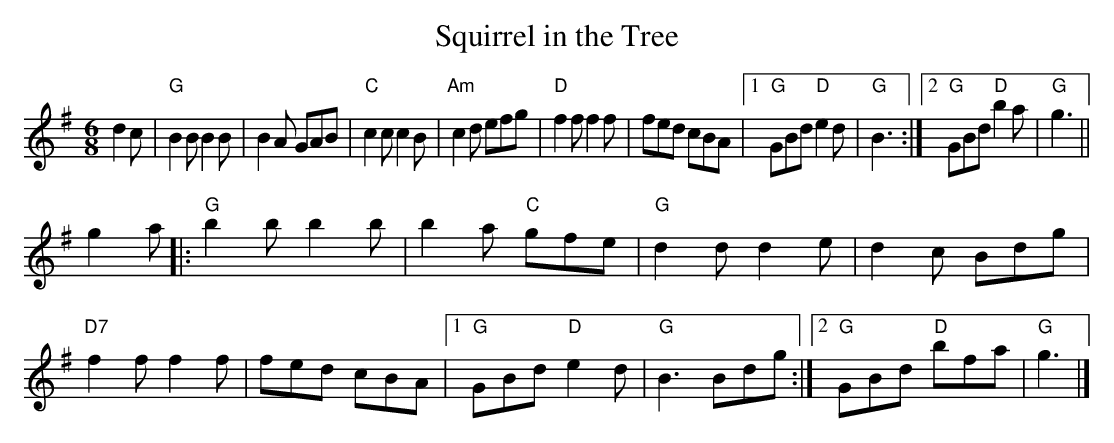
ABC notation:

X:1
T:Squirrel in the Tree
M:6/8
K:G
d2c \
| "G"B2B B2B | B2A GAB | "C"c2c c2B | "Am"c2d efg \
| "D"f2f f2f | fed cBA |1 "G"GBd "D"e2d | "G"B3 :|2 "G"GBd "D"b2a | "G"g3 ||
g2a \
|: "G"b2b b2b | b2a "C"gfe | "G"d2d d2e | d2c Bdg \
| "D7"f2f f2f | fed cBA |1 "G"GBd "D"e2d | "G"B3 Bdg :|2 "G"GBd "D"bfa | "G"g3 |]
